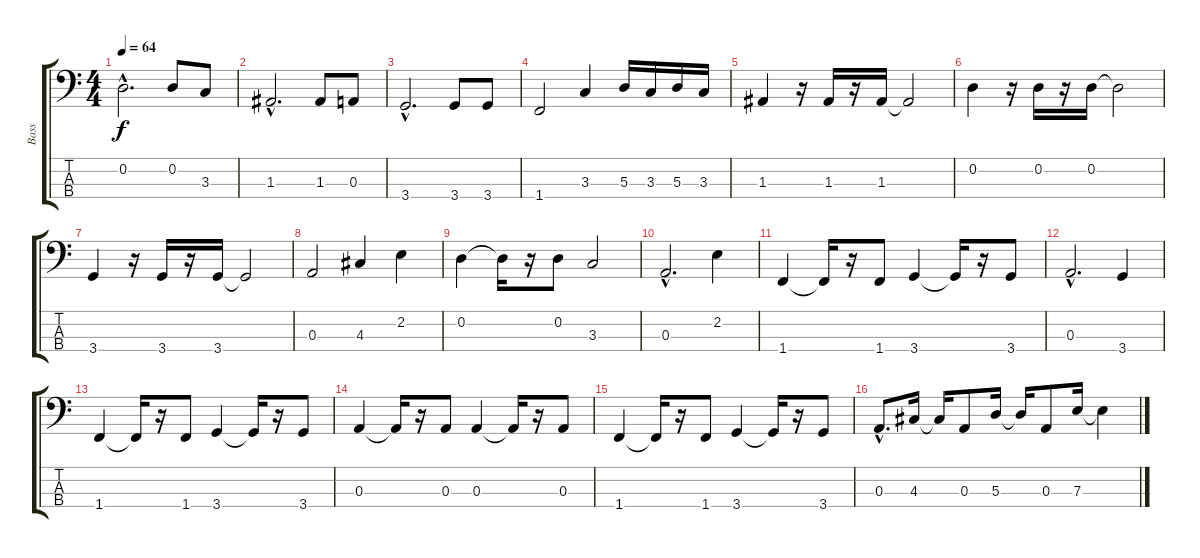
\track ("Bass" "Bass") {instrument electricbassfinger}
\staff {score tabs}
\tuning (G2 D2 A1 E1) {hide}
\ts (4 4)
\tempo 64
\clef f4
\ks c
0.2{hac}.2{d dy f} 0.2.8 3.3.8 |
1.3{hac}.2{d} 1.3.8 0.3.8 |
3.4{hac}.2{d} 3.4.8 3.4.8 |
1.4.2 3.3.4 5.3.16 3.3.16 5.3.16 3.3.16 |
1.3.4 r.16 1.3.16 r.16 1.3.16 1.3{t}.2 |
0.2.4 r.16 0.2.16 r.16 0.2.16 0.2{t}.2 |
3.4.4 r.16 3.4.16 r.16 3.4.16 3.4{t}.2 |
0.3.2 4.3.4 2.2.4 |
0.2.4 0.2{t}.16 r.16 0.2.8 3.3.2 |
0.3{hac}.2{d} 2.2.4 |
1.4.4 1.4{t}.16 r.16 1.4.8 3.4.4 3.4{t}.16 r.16 3.4.8 |
0.3{hac}.2{d} 3.4.4 |
1.4.4 1.4{t}.16 r.16 1.4.8 3.4.4 3.4{t}.16 r.16 3.4.8 |
0.3.4 0.3{t}.16 r.16 0.3.8 0.3.4 0.3{t}.16 r.16 0.3.8 |
1.4.4 1.4{t}.16 r.16 1.4.8 3.4.4 3.4{t}.16 r.16 3.4.8 |
0.3{hac}.8{d} 4.3.16 4.3{t}.16 0.3.8 5.3.16 5.3{t}.16 0.3.8 7.3.16 7.3{t}.4
